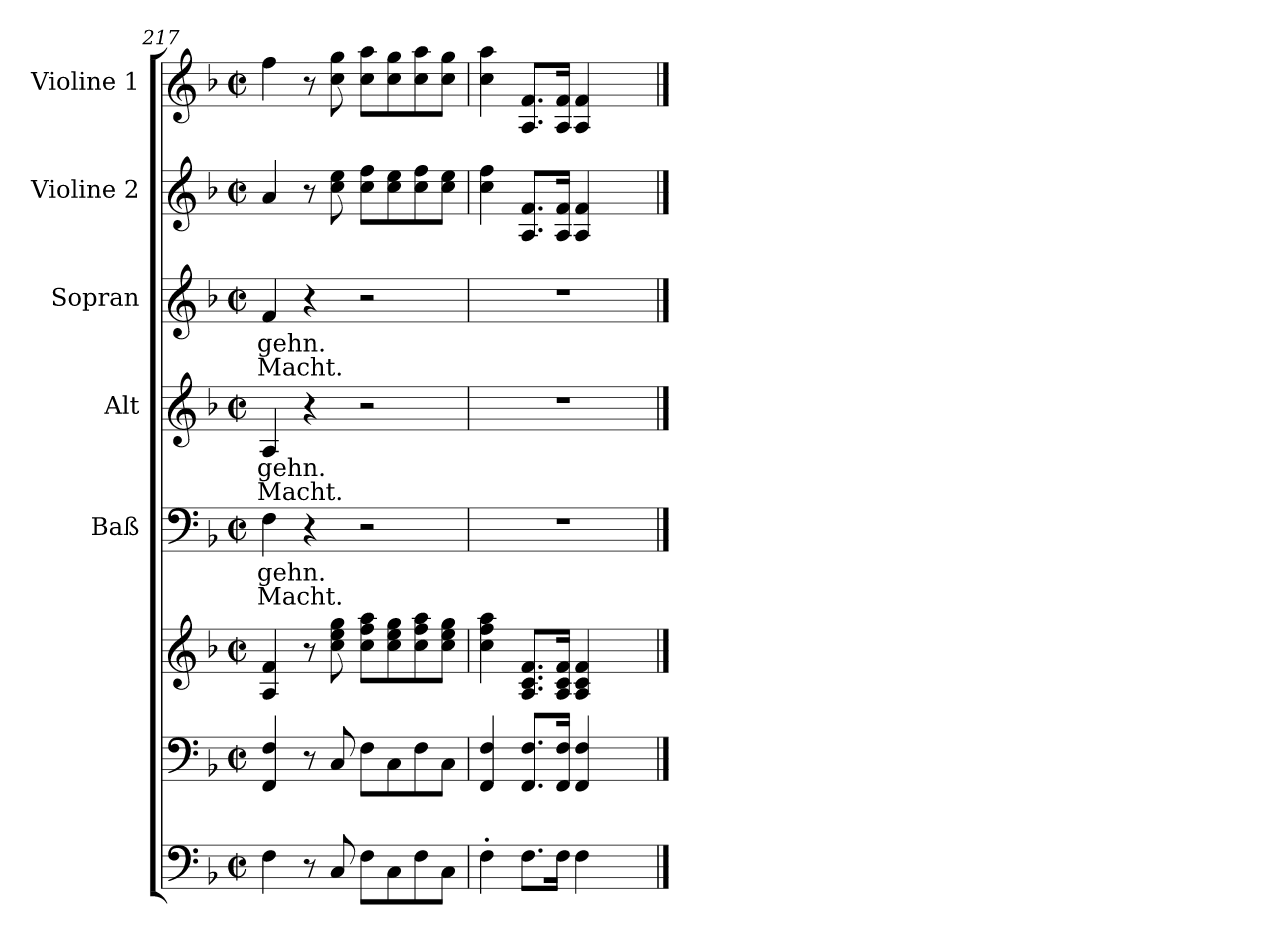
**kern	**kern	**kern	**kern	**text	**text	**kern	**text	**text	**kern	**text	**text	**kern	**kern
*part7	*part6	*part6	*part5	*part5	*part5	*part4	*part4	*part4	*part3	*part3	*part3	*part2	*part1
*staff8	*staff7	*staff6	*staff5	*staff5	*staff5	*staff4	*staff4	*staff4	*staff3	*staff3	*staff3	*staff2	*staff1
*	*	*	*I"Baß	*	*	*I"Alt	*	*	*I"Sopran	*	*	*I"Violine 2	*I"Violine 1
*	*	*	*	*	*	*	*	*	*	*	*	*I'Vln	*I'Vln
*clefF4	*clefF4	*clefG2	*clefF4	*	*	*clefG2	*	*	*clefG2	*	*	*clefG2	*clefG2
*ITrd7c12	*	*	*	*	*	*	*	*	*	*	*	*	*
*k[b-]	*k[b-]	*k[b-]	*k[b-]	*	*	*k[b-]	*	*	*k[b-]	*	*	*k[b-]	*k[b-]
*F:	*F:	*F:	*F:	*	*	*F:	*	*	*F:	*	*	*F:	*F:
*M2/2	*M2/2	*M2/2	*M2/2	*	*	*M2/2	*	*	*M2/2	*	*	*M2/2	*M2/2
*met(c|)	*met(c|)	*met(c|)	*met(c|)	*	*	*met(c|)	*	*	*met(c|)	*	*	*met(c|)	*met(c|)
=217	=217	=217	=217	=217	=217	=217	=217	=217	=217	=217	=217	=217	=217
!	!	!	!	!LO:LY:b	!LO:LY:b	!	!LO:LY:b	!LO:LY:b	!	!LO:LY:b	!LO:LY:b	!	!
4FF\	4FF/ 4F/	4A/ 4f/	4F\	gehn.	Macht.	4A/	gehn.	Macht.	4f/	gehn.	Macht.	4a/	4ff\
8r	8r	8r	4r	.	.	4r	.	.	4r	.	.	8r	8r
8CC/	8C/	8cc\ 8ee\ 8gg\	.	.	.	.	.	.	.	.	.	8cc\ 8ee\	8cc\ 8gg\
8FF\L	8F\L	8cc\ 8ff\ 8aa\L	2r	.	.	2r	.	.	2r	.	.	8cc\ 8ff\L	8cc\ 8aa\L
8CC\	8C\	8cc\ 8ee\ 8gg\	.	.	.	.	.	.	.	.	.	8cc\ 8ee\	8cc\ 8gg\
8FF\	8F\	8cc\ 8ff\ 8aa\	.	.	.	.	.	.	.	.	.	8cc\ 8ff\	8cc\ 8aa\
8CC\J	8C\J	8cc\ 8ee\ 8gg\J	.	.	.	.	.	.	.	.	.	8cc\ 8ee\J	8cc\ 8gg\J
=218	=218	=218	=218	=218	=218	=218	=218	=218	=218	=218	=218	=218	=218
4FF'>\	4FF/ 4F/	4cc\ 4ff\ 4aa\	1r	.	.	1r	.	.	1r	.	.	4cc\ 4ff\	4cc\ 4aa\
8.FF\L	8.FF/ 8.F/L	8.A/ 8.c/ 8.f/L	.	.	.	.	.	.	.	.	.	8.A/ 8.f/L	8.A/ 8.f/L
16FF\Jk	16FF/ 16F/Jk	16A/ 16c/ 16f/Jk	.	.	.	.	.	.	.	.	.	16A/ 16f/Jk	16A/ 16f/Jk
4FF\	4FF/ 4F/	4A/ 4c/ 4f/	.	.	.	.	.	.	.	.	.	4A/ 4f/	4A/ 4f/
4ryy	4ryy	4ryy	.	.	.	.	.	.	.	.	.	4ryy	4ryy
==	==	==	==	==	==	==	==	==	==	==	==	==	==
*-	*-	*-	*-	*-	*-	*-	*-	*-	*-	*-	*-	*-	*-
